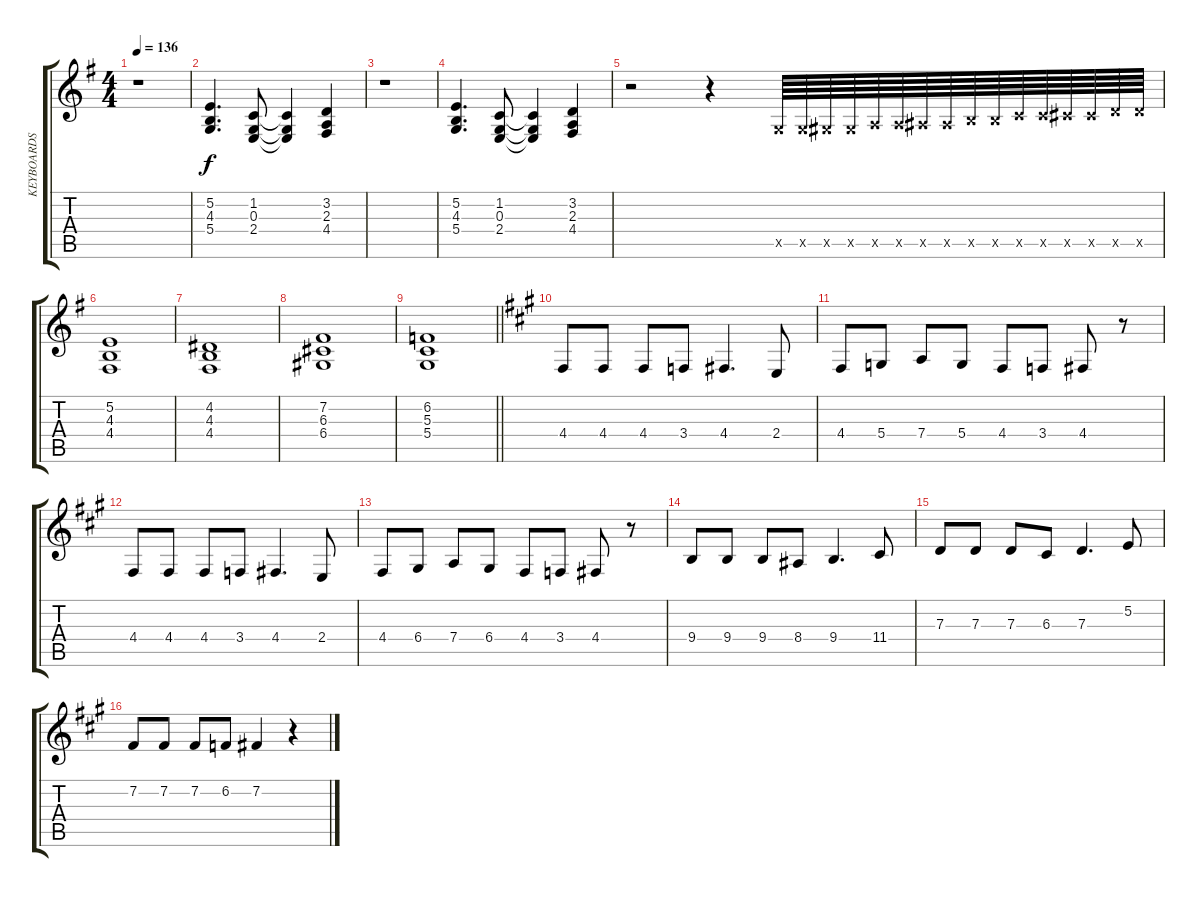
\track ("KEYBOARDS" "KEYBOARDS") {instrument synthstrings1}
\staff {score tabs}
\tuning (E4 B3 G3 D3 A2 E2) {hide}
\ts (4 4)
\tempo 136
\clef g2
\ks eminor
r.1{dy f} |
(5.2 4.3 5.4).4{d} (1.2 0.3 2.4).8 (1.2{t} 0.3{t} 2.4{t}).4 (3.2 2.3 4.4).4 |
r.1 |
(5.2 4.3 5.4).4{d} (1.2 0.3 2.4).8 (1.2{t} 0.3{t} 2.4{t}).4 (3.2 2.3 4.4).4 |
r.2 r.4 10.5{x}.64 10.5{x}.64 11.5{x}.64 11.5{x}.64 12.5{x}.64 12.5{x}.64 13.5{x}.64 13.5{x}.64 14.5{x}.64 14.5{x}.64 15.5{x}.64 15.5{x}.64 16.5{x}.64 16.5{x}.64 17.5{x}.64 17.5{x}.64 |
(5.2 4.3 4.4).1 |
(4.2 4.3 4.4).1 |
(7.2 6.3 6.4).1 |
\barLineRight lightlight
(6.2 5.3 5.4).1 |
\ks f#minor
4.4.8{instrument synthstrings1} 4.4.8 4.4.8 3.4.8 4.4.4{d} 2.4.8 |
4.4.8 5.4.8 7.4.8 5.4.8 4.4.8 3.4.8 4.4.8 r.8 |
4.4.8 4.4.8 4.4.8 3.4.8 4.4.4{d} 2.4.8 |
4.4.8 6.4.8 7.4.8 6.4.8 4.4.8 3.4.8 4.4.8 r.8 |
9.4.8 9.4.8 9.4.8 8.4.8 9.4.4{d} 11.4.8 |
7.3.8 7.3.8 7.3.8 6.3.8 7.3.4{d} 5.2.8 |
7.2.8 7.2.8 7.2.8 6.2.8 7.2.4 r.4
